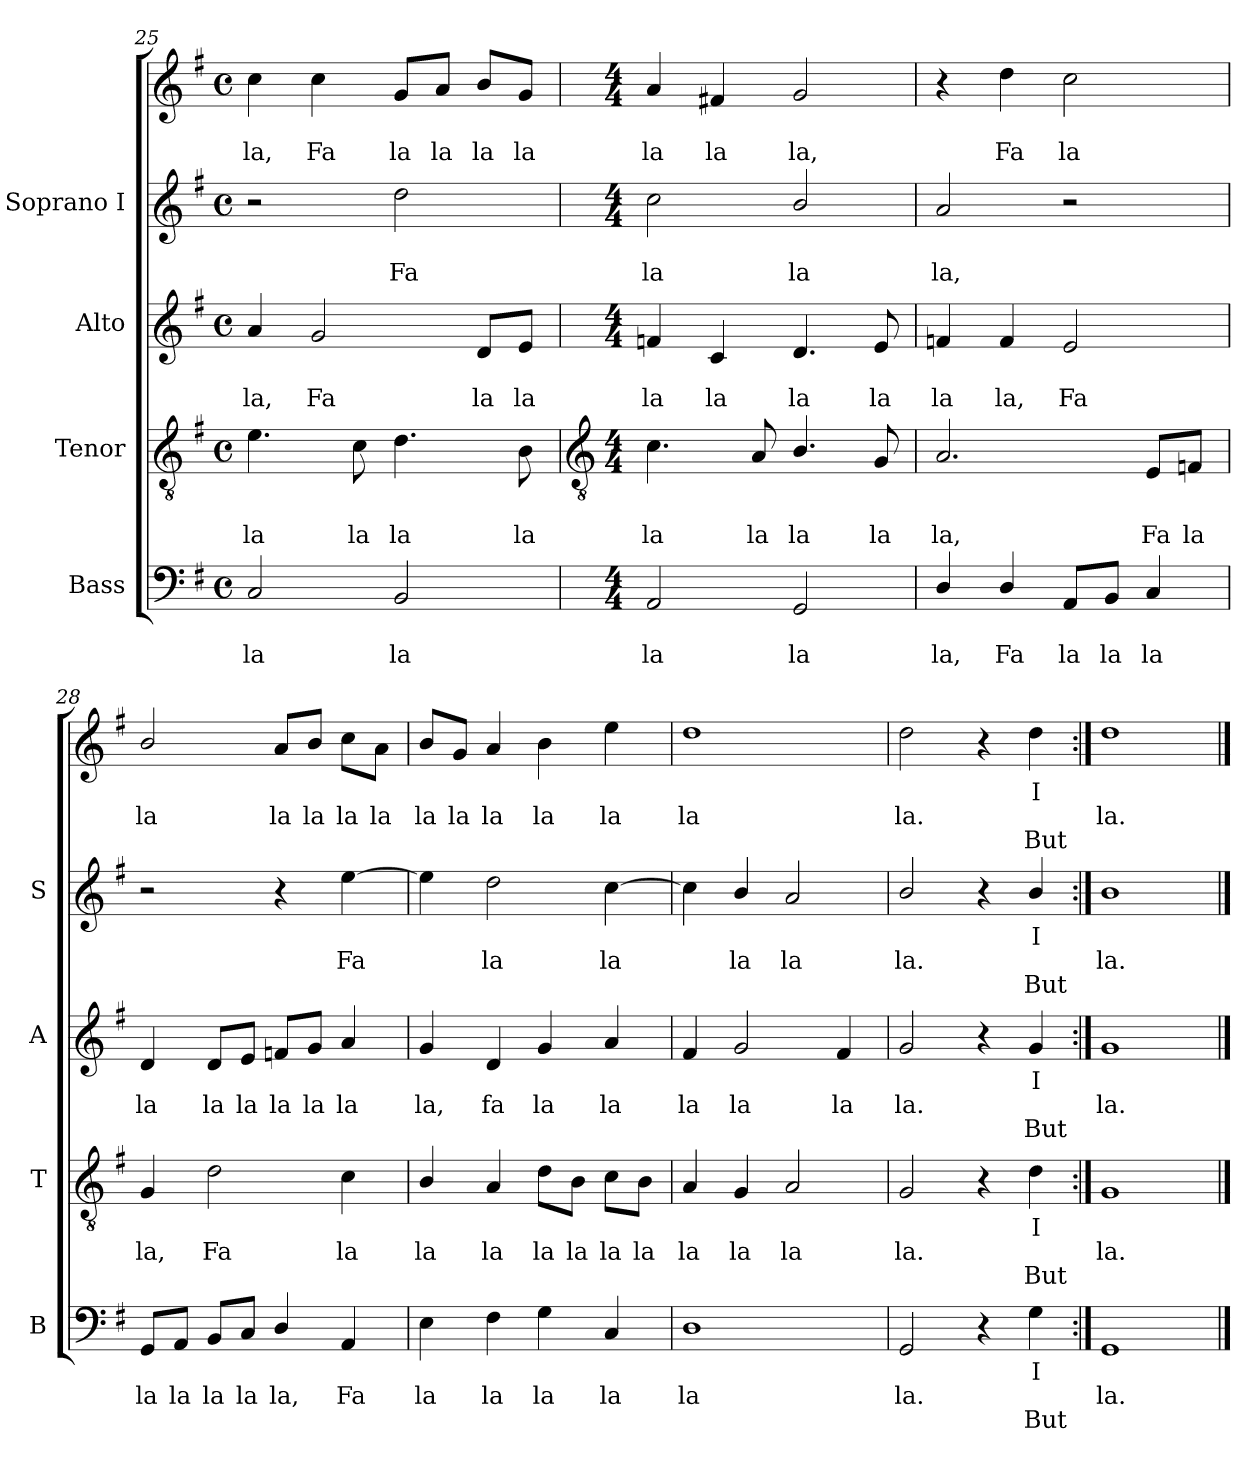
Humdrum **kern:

**kern	**text	**text	**text	**kern	**text	**text	**text	**kern	**text	**text	**text	**kern	**text	**text	**text	**kern	**text	**text	**text
*part4	*part4	*part4	*part4	*part3	*part3	*part3	*part3	*part2	*part2	*part2	*part2	*part1	*part1	*part1	*part1	*part1	*part1	*part1	*part1
*staff5	*staff5	*staff5	*staff5	*staff4	*staff4	*staff4	*staff4	*staff3	*staff3	*staff3	*staff3	*staff2	*staff2	*staff2	*staff2	*staff1	*staff1	*staff1	*staff1
*I"Bass	*	*	*	*I"Tenor	*	*	*	*I"Alto	*	*	*	*I"Soprano I	*	*	*	*	*	*	*
*I'B	*	*	*	*I'T	*	*	*	*I'A	*	*	*	*I'S	*	*	*	*	*	*	*
*clefF4	*	*	*	*clefGv2	*	*	*	*clefG2	*	*	*	*clefG2	*	*	*	*clefG2	*	*	*
*k[f#]	*	*	*	*k[f#]	*	*	*	*k[f#]	*	*	*	*k[f#]	*	*	*	*k[f#]	*	*	*
*G:	*	*	*	*G:	*	*	*	*G:	*	*	*	*G:	*	*	*	*G:	*	*	*
*M4/4	*	*	*	*M4/4	*	*	*	*M4/4	*	*	*	*M4/4	*	*	*	*M4/4	*	*	*
*met(c)	*	*	*	*met(c)	*	*	*	*met(c)	*	*	*	*met(c)	*	*	*	*met(c)	*	*	*
=25	=25	=25	=25	=25	=25	=25	=25	=25	=25	=25	=25	=25	=25	=25	=25	=25	=25	=25	=25
!	!	!LO:LY:b	!	!	!	!LO:LY:b	!	!	!	!LO:LY:b	!	!	!	!	!	!	!	!LO:LY:b	!
2C/	.	la	.	4.e	.	la	.	4a/	.	la,	.	2r	.	.	.	4cc	.	la,	.
!	!	!	!	!	!	!	!	!	!	!LO:LY:b	!	!	!	!	!	!	!	!LO:LY:b	!
.	.	.	.	.	.	.	.	2g	.	Fa	.	.	.	.	.	4cc	.	Fa	.
!	!	!	!	!	!	!LO:LY:b	!	!	!	!	!	!	!	!	!	!	!	!	!
.	.	.	.	8c	.	la	.	.	.	.	.	.	.	.	.	.	.	.	.
!	!	!LO:LY:b	!	!	!	!LO:LY:b	!	!	!	!	!	!	!	!LO:LY:b	!	!	!	!LO:LY:b	!
2BB	.	la	.	4.d	.	la	.	.	.	.	.	2dd	.	Fa	.	8g/L	.	la	.
!	!	!	!	!	!	!	!	!	!	!	!	!	!	!	!	!	!	!LO:LY:b	!
.	.	.	.	.	.	.	.	.	.	.	.	.	.	.	.	8a/J	.	la	.
!	!	!	!	!	!	!	!	!	!	!LO:LY:b	!	!	!	!	!	!	!	!LO:LY:b	!
.	.	.	.	.	.	.	.	8d/L	.	la	.	.	.	.	.	8b/L	.	la	.
!	!	!	!	!	!	!LO:LY:b	!	!	!	!LO:LY:b	!	!	!	!	!	!	!	!LO:LY:b	!
.	.	.	.	8B	.	la	.	8e/J	.	la	.	.	.	.	.	8g/J	.	la	.
!!LO:LB:g=z
=26	=26	=26	=26	=26	=26	=26	=26	=26	=26	=26	=26	=26	=26	=26	=26	=26	=26	=26	=26
*	*	*	*	*clefGv2	*	*	*	*	*	*	*	*	*	*	*	*	*	*	*
*M4/4	*	*	*	*M4/4	*	*	*	*M4/4	*	*	*	*M4/4	*	*	*	*M4/4	*	*	*
!	!	!LO:LY:b	!	!	!	!LO:LY:b	!	!	!	!LO:LY:b	!	!	!	!LO:LY:b	!	!	!	!LO:LY:b	!
2AA	.	la	.	4.c	.	la	.	4fn	.	la	.	2cc	.	la	.	4a/	.	la	.
!	!	!	!	!	!	!	!	!	!	!LO:LY:b	!	!	!	!	!	!	!	!LO:LY:b	!
.	.	.	.	.	.	.	.	4c	.	la	.	.	.	.	.	4f#X	.	la	.
!	!	!	!	!	!	!LO:LY:b	!	!	!	!	!	!	!	!	!	!	!	!	!
.	.	.	.	8A	.	la	.	.	.	.	.	.	.	.	.	.	.	.	.
!	!	!LO:LY:b	!	!	!	!LO:LY:b	!	!	!	!LO:LY:b	!	!	!	!LO:LY:b	!	!	!	!LO:LY:b	!
2GG	.	la	.	4.B/	.	la	.	4.d	.	la	.	2b/	.	la	.	2g	.	la,	.
!	!	!	!	!	!	!LO:LY:b	!	!	!	!LO:LY:b	!	!	!	!	!	!	!	!	!
.	.	.	.	8G	.	la	.	8e	.	la	.	.	.	.	.	.	.	.	.
=27	=27	=27	=27	=27	=27	=27	=27	=27	=27	=27	=27	=27	=27	=27	=27	=27	=27	=27	=27
!	!	!LO:LY:b	!	!	!	!LO:LY:b	!	!	!	!LO:LY:b	!	!	!	!LO:LY:b	!	!	!	!	!
4D/	.	la,	.	2.A/	.	la,	.	4fn	.	la	.	2a	.	la,	.	4r	.	.	.
!	!	!LO:LY:b	!	!	!	!	!	!	!	!LO:LY:b	!	!	!	!	!	!	!	!LO:LY:b	!
4D/	.	Fa	.	.	.	.	.	4f	.	la,	.	.	.	.	.	4dd	.	Fa	.
!	!	!LO:LY:b	!	!	!	!	!	!	!	!LO:LY:b	!	!	!	!	!	!	!	!LO:LY:b	!
8AA/L	.	la	.	.	.	.	.	2e	.	Fa	.	2r	.	.	.	2cc	.	la	.
!	!	!LO:LY:b	!	!	!	!	!	!	!	!	!	!	!	!	!	!	!	!	!
8BB/J	.	la	.	.	.	.	.	.	.	.	.	.	.	.	.	.	.	.	.
!	!	!LO:LY:b	!	!	!	!LO:LY:b	!	!	!	!	!	!	!	!	!	!	!	!	!
4C/	.	la	.	8E/L	.	Fa	.	.	.	.	.	.	.	.	.	.	.	.	.
!	!	!	!	!	!	!LO:LY:b	!	!	!	!	!	!	!	!	!	!	!	!	!
.	.	.	.	8Fn/J	.	la	.	.	.	.	.	.	.	.	.	.	.	.	.
=28	=28	=28	=28	=28	=28	=28	=28	=28	=28	=28	=28	=28	=28	=28	=28	=28	=28	=28	=28
!	!	!LO:LY:b	!	!	!	!LO:LY:b	!	!	!	!LO:LY:b	!	!	!	!	!	!	!	!LO:LY:b	!
8GG/L	.	la	.	4G	.	la,	.	4d	.	la	.	2r	.	.	.	2b/	.	la	.
!	!	!LO:LY:b	!	!	!	!	!	!	!	!	!	!	!	!	!	!	!	!	!
8AA/J	.	la	.	.	.	.	.	.	.	.	.	.	.	.	.	.	.	.	.
!	!	!LO:LY:b	!	!	!	!LO:LY:b	!	!	!	!LO:LY:b	!	!	!	!	!	!	!	!	!
8BB/L	.	la	.	2d	.	Fa	.	8d/L	.	la	.	.	.	.	.	.	.	.	.
!	!	!LO:LY:b	!	!	!	!	!	!	!	!LO:LY:b	!	!	!	!	!	!	!	!	!
8C/J	.	la	.	.	.	.	.	8e/J	.	la	.	.	.	.	.	.	.	.	.
!	!	!LO:LY:b	!	!	!	!	!	!	!	!LO:LY:b	!	!	!	!	!	!	!	!LO:LY:b	!
4D/	.	la,	.	.	.	.	.	8fn/L	.	la	.	4r	.	.	.	8a/L	.	la	.
!	!	!	!	!	!	!	!	!	!	!LO:LY:b	!	!	!	!	!	!	!	!LO:LY:b	!
.	.	.	.	.	.	.	.	8g/J	.	la	.	.	.	.	.	8b/J	.	la	.
!	!	!LO:LY:b	!	!	!	!LO:LY:b	!	!	!	!LO:LY:b	!	!	!	!LO:LY:b	!	!	!	!LO:LY:b	!
4AA	.	Fa	.	4c	.	la	.	4a/	.	la	.	[4ee	.	Fa	.	8cc\L	.	la	.
!	!	!	!	!	!	!	!	!	!	!	!	!	!	!	!	!	!	!LO:LY:b	!
.	.	.	.	.	.	.	.	.	.	.	.	.	.	.	.	8a\J	.	la	.
=29	=29	=29	=29	=29	=29	=29	=29	=29	=29	=29	=29	=29	=29	=29	=29	=29	=29	=29	=29
!	!	!LO:LY:b	!	!	!	!LO:LY:b	!	!	!	!LO:LY:b	!	!	!	!	!	!	!	!LO:LY:b	!
4E	.	la	.	4B/	.	la	.	4g	.	la,	.	4ee]	.	.	.	8b/L	.	la	.
!	!	!	!	!	!	!	!	!	!	!	!	!	!	!	!	!	!	!LO:LY:b	!
.	.	.	.	.	.	.	.	.	.	.	.	.	.	.	.	8g/J	.	la	.
!	!	!LO:LY:b	!	!	!	!LO:LY:b	!	!	!	!LO:LY:b	!	!	!	!LO:LY:b	!	!	!	!LO:LY:b	!
4F#	.	la	.	4A	.	la	.	4d	.	fa	.	2dd	.	la	.	4a	.	la	.
!	!	!LO:LY:b	!	!	!	!LO:LY:b	!	!	!	!LO:LY:b	!	!	!	!	!	!	!	!LO:LY:b	!
4G	.	la	.	8d\L	.	la	.	4g	.	la	.	.	.	.	.	4b	.	la	.
!	!	!	!	!	!	!LO:LY:b	!	!	!	!	!	!	!	!	!	!	!	!	!
.	.	.	.	8B\J	.	la	.	.	.	.	.	.	.	.	.	.	.	.	.
!	!	!LO:LY:b	!	!	!	!LO:LY:b	!	!	!	!LO:LY:b	!	!	!	!LO:LY:b	!	!	!	!LO:LY:b	!
4C	.	la	.	8c\L	.	la	.	4a/	.	la	.	[4cc	.	la	.	4ee	.	la	.
!	!	!	!	!	!	!LO:LY:b	!	!	!	!	!	!	!	!	!	!	!	!	!
.	.	.	.	8B\J	.	la	.	.	.	.	.	.	.	.	.	.	.	.	.
=30	=30	=30	=30	=30	=30	=30	=30	=30	=30	=30	=30	=30	=30	=30	=30	=30	=30	=30	=30
!	!	!LO:LY:b	!	!	!	!LO:LY:b	!	!	!	!LO:LY:b	!	!	!	!	!	!	!	!LO:LY:b	!
1D	.	la	.	4A/	.	la	.	4f#	.	la	.	4cc]	.	.	.	1dd	.	la	.
!	!	!	!	!	!	!LO:LY:b	!	!	!	!LO:LY:b	!	!	!	!LO:LY:b	!	!	!	!	!
.	.	.	.	4G	.	la	.	2g	.	la	.	4b/	.	la	.	.	.	.	.
!	!	!	!	!	!	!LO:LY:b	!	!	!	!	!	!	!	!LO:LY:b	!	!	!	!	!
.	.	.	.	2A/	.	la	.	.	.	.	.	2a	.	la	.	.	.	.	.
!	!	!	!	!	!	!	!	!	!	!LO:LY:b	!	!	!	!	!	!	!	!	!
.	.	.	.	.	.	.	.	4f#	.	la	.	.	.	.	.	.	.	.	.
=31	=31	=31	=31	=31	=31	=31	=31	=31	=31	=31	=31	=31	=31	=31	=31	=31	=31	=31	=31
!	!	!LO:LY:b	!	!	!	!LO:LY:b	!	!	!	!LO:LY:b	!	!	!	!LO:LY:b	!	!	!	!LO:LY:b	!
2GG	.	la.	.	2G	.	la.	.	2g	.	la.	.	2b/	.	la.	.	2dd	.	la.	.
4r	.	.	.	4r	.	.	.	4r	.	.	.	4r	.	.	.	4r	.	.	.
!	!LO:LY:b	!	!LO:LY:b	!	!LO:LY:b	!	!LO:LY:b	!	!LO:LY:b	!	!LO:LY:b	!	!LO:LY:b	!	!LO:LY:b	!	!LO:LY:b	!	!LO:LY:b
4G	I	.	But	4d	I	.	But	4g	I	.	But	4b/	I	.	But	4dd	I	.	But
=32:|!	=32:|!	=32:|!	=32:|!	=32:|!	=32:|!	=32:|!	=32:|!	=32:|!	=32:|!	=32:|!	=32:|!	=32:|!	=32:|!	=32:|!	=32:|!	=32:|!	=32:|!	=32:|!	=32:|!
!	!	!LO:LY:b	!	!	!	!LO:LY:b	!	!	!	!LO:LY:b	!	!	!	!LO:LY:b	!	!	!	!LO:LY:b	!
1GG	.	la.	.	1G	.	la.	.	1g	.	la.	.	1b	.	la.	.	1dd	.	la.	.
==	==	==	==	==	==	==	==	==	==	==	==	==	==	==	==	==	==	==	==
*-	*-	*-	*-	*-	*-	*-	*-	*-	*-	*-	*-	*-	*-	*-	*-	*-	*-	*-	*-
